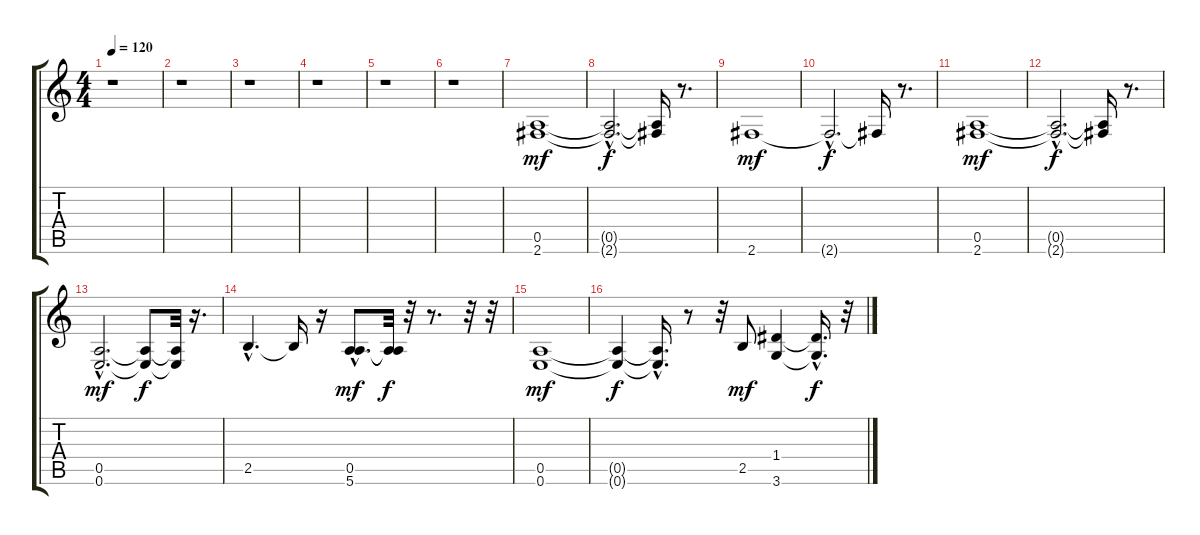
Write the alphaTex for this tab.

\track "" {instrument overdrivenguitar}
\staff {score tabs}
\tuning (E4 B3 G3 D3 A2 E2) {hide}
\ts (4 4)
\tempo 120
\clef g2
\ks c
r.1{dy f} |
r.1 |
r.1 |
r.1 |
r.1 |
r.1 |
(0.5 2.6).1{dy mf} |
(0.5{hac t} 2.6{hac t}).2{d dy f} (0.5{t} 2.6{t}).16 r.8{d} |
2.6.1{dy mf} |
2.6{hac t}.2{d dy f} 2.6{t}.16 r.8{d} |
(0.5 2.6).1{dy mf} |
(0.5{hac t} 2.6{hac t}).2{d dy f} (0.5{t} 2.6{t}).16 r.8{d} |
(0.5{hac} 0.6{hac}).2{d dy mf} (0.5{t} 0.6{t}).8{dy f} (0.5{t} 0.6{t}).32 r.16{d} |
2.5{hac}.4{d} 2.5{t}.16 r.16 (0.5{hac} 5.6{hac}).8{d dy mf} (0.5{t} 5.6{t}).32{dy f} r.32 r.8{d} r.32 r.32 |
(0.5 0.6).1{dy mf} |
(0.5{t} 0.6{t}).4{dy f} (0.5{hac t} 0.6{hac t}).16{d} r.8 r.32 2.5.8{dy mf} (1.4 3.6).4 (1.4{hac t} 3.6{hac t}).16{d dy f} r.32
